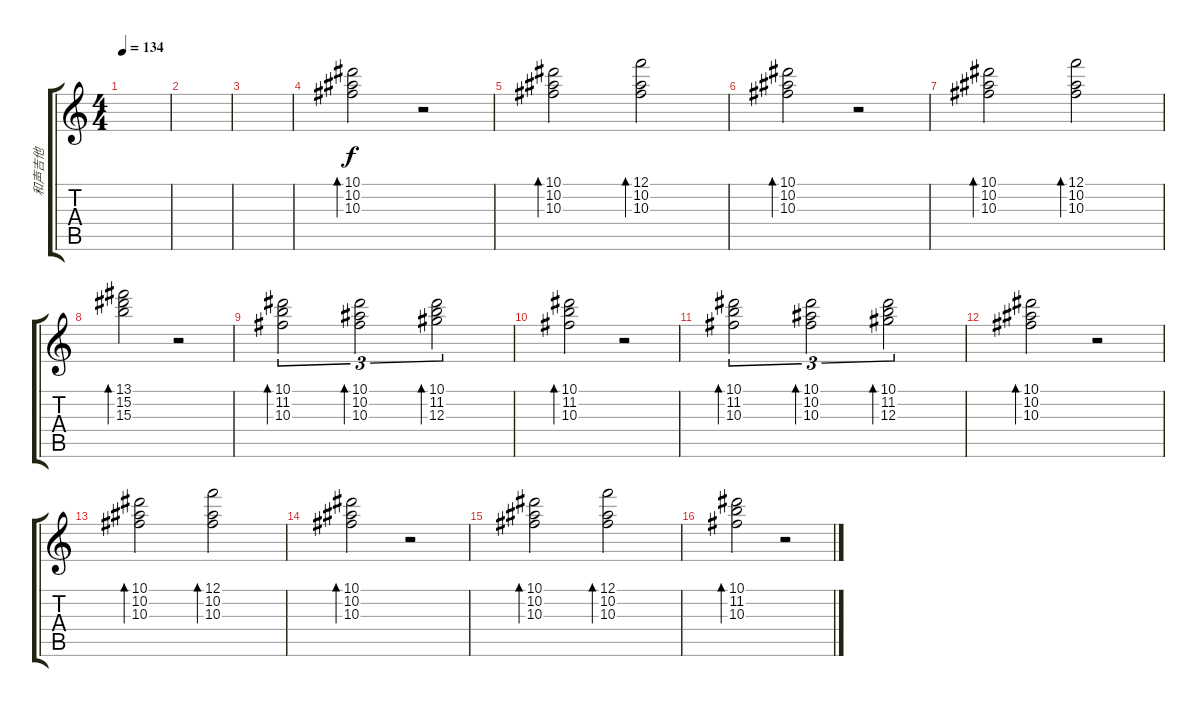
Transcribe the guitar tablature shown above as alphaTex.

\track ("和声吉他" "和声吉他") {instrument acousticguitarnylon}
\staff {score tabs}
\tuning (F4 C4 Ab3 Eb3 Bb2 F2) {hide}
\ts (4 4)
\tempo 134
\clef g2
\ks c
|
|
|
(10.1 10.2 10.3).2{bd 240} r.2 |
(10.1 10.2 10.3).2{bd 240} (12.1 10.2 10.3).2{bd 240} |
(10.1 10.2 10.3).2{bd 240} r.2 |
(10.1 10.2 10.3).2{bd 240} (12.1 10.2 10.3).2{bd 240} |
(13.1 15.2 15.3).2{bd 240} r.2 |
(10.1 11.2 10.3).2{tu (3 2) bd 240} (10.1 10.2 10.3).2{tu (3 2) bd 240} (10.1 11.2 12.3).2{tu (3 2) bd 240} |
(10.1 11.2 10.3).2{bd 240} r.2 |
(10.1 11.2 10.3).2{tu (3 2) bd 240} (10.1 10.2 10.3).2{tu (3 2) bd 240} (10.1 11.2 12.3).2{tu (3 2) bd 240} |
(10.1 10.2 10.3).2{bd 240} r.2 |
(10.1 10.2 10.3).2{bd 240} (12.1 10.2 10.3).2{bd 240} |
(10.1 10.2 10.3).2{bd 240} r.2 |
(10.1 10.2 10.3).2{bd 240} (12.1 10.2 10.3).2{bd 240} |
(10.1 11.2 10.3).2{bd 240} r.2
